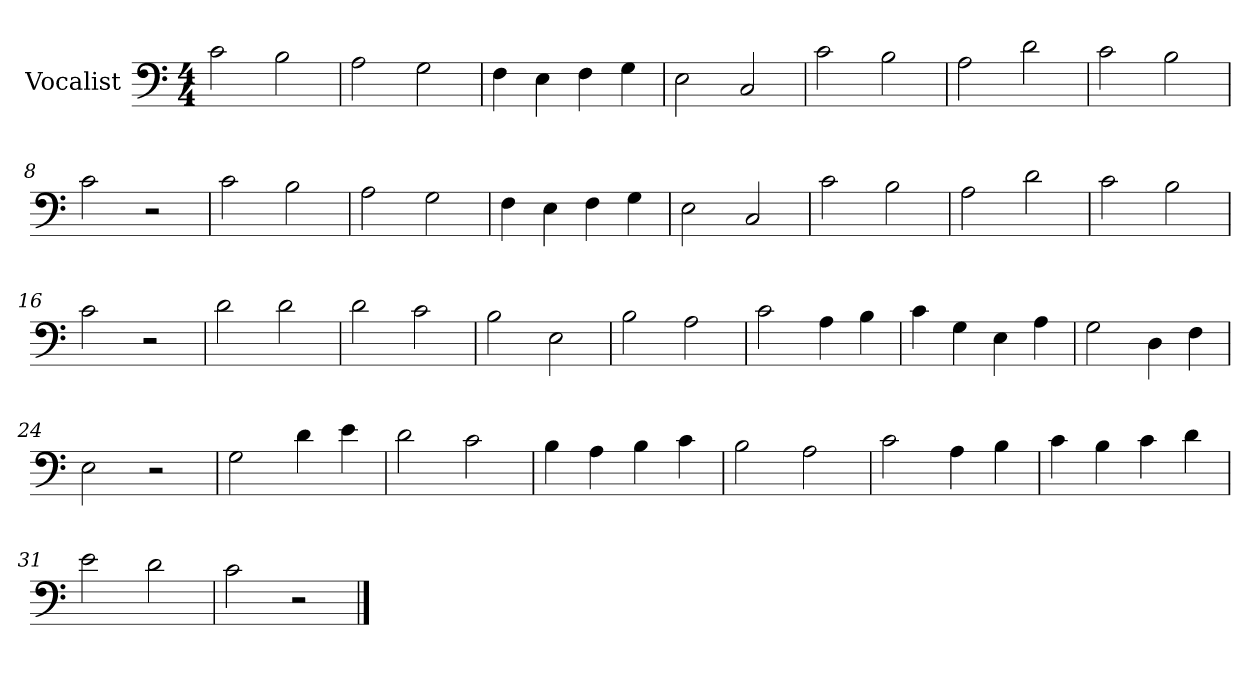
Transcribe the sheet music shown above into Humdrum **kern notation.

**kern
*part1
*staff1
*I"Vocalist
*k[]
*C:
*M4/4
=1
2c
2B
=2
2A
2G
=3
4F
4E
4F
4G
=4
2E
2C
=5
2c
2B
=6
2A
2d
=7
2c
2B
=8
2c
2r
=9
2c
2B
=10
2A
2G
=11
4F
4E
4F
4G
=12
2E
2C
=13
2c
2B
=14
2A
2d
=15
2c
2B
=16
2c
2r
=17
2d
2d
=18
2d
2c
=19
2B
2E
=20
2B
2A
=21
2c
4A
4B
=22
4c
4G
4E
4A
=23
2G
4D
4F
=24
2E
2r
=25
2G
4d
4e
=26
2d
2c
=27
4B
4A
4B
4c
=28
2B
2A
=29
2c
4A
4B
=30
4c
4B
4c
4d
=31
2e
2d
=32
2c
2r
==
*-
